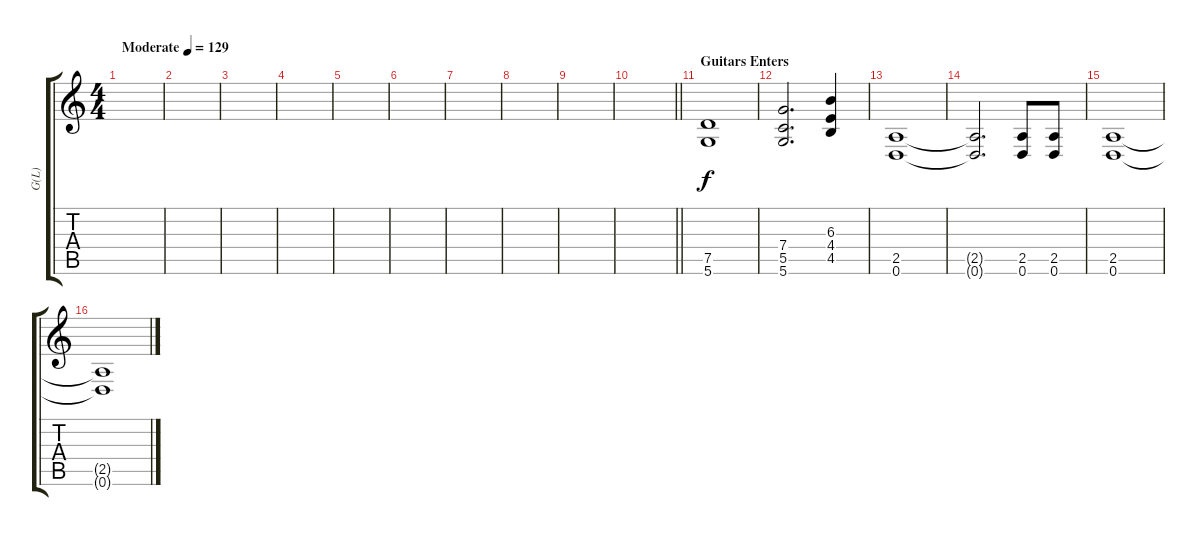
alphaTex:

\track ("G(L)" "G(L)") {instrument distortionguitar}
\staff {score tabs}
\tuning (D4 A3 F3 C3 G2 D2) {hide}
\ts (4 4)
\tempo (129 "Moderate")
\clef g2
\ks c
|
|
|
|
|
|
|
|
|
\barLineRight lightlight
|
\section ("" "Guitars Enters")
(7.5 5.6).1 |
(7.4 5.5 5.6).2{d} (6.3 4.4 4.5).4 |
(2.5 0.6).1 |
(2.5{t} 0.6{t}).2{d} (2.5 0.6).8 (2.5 0.6).8 |
(2.5 0.6).1 |
(2.5{t} 0.6{t}).1
